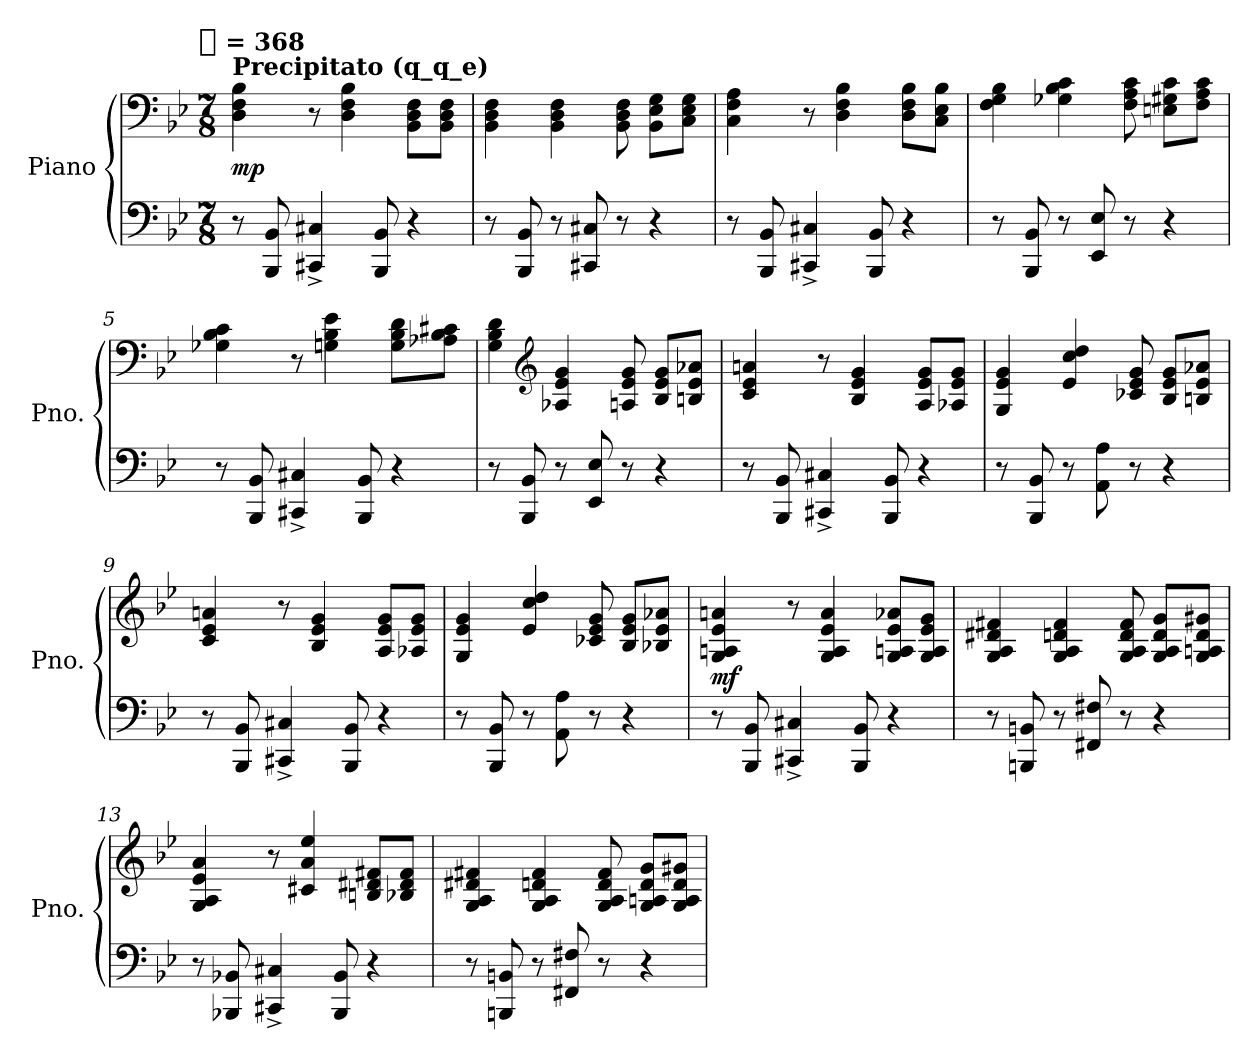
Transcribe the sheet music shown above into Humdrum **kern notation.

**kern	**kern	**dynam
*part1	*part1	*part1
*staff2	*staff1	*staff1/2
*I"Piano	*	*
*I'Pno.	*	*
*clefF4	*clefF4	*
*k[b-e-]	*k[b-e-]	*
*B-:	*B-:	*
!!LO:TX:omd:t=[8th] = 368
*M7/8	*M7/8	*
*MM184	*MM184	*
=1	=1	=1
!	!LO:TX:a:B:t=Precipitato (q_q_e)	!
8r	4D 4F 4B-	mp
8BBB- 8BB-	.	.
4CC#X^ 4C#X^	8r	.
.	4D 4F 4B-	.
8BBB- 8BB-	.	.
4r	8BB- 8D 8FL	.
.	8BB- 8D 8FJ	.
=2	=2	=2
8r	4BB- 4D 4F	.
8BBB- 8BB-	.	.
8r	4BB- 4D 4F	.
8CC#X 8C#X	.	.
8r	8BB- 8D 8F	.
4r	8BB- 8E- 8GL	.
.	8C 8E- 8GJ	.
=3	=3	=3
8r	4C 4F 4A	.
8BBB- 8BB-	.	.
4CC#X^ 4C#X^	8r	.
.	4D 4F 4B-	.
8BBB- 8BB-	.	.
4r	8D 8F 8B-L	.
.	8C 8E- 8B-J	.
=4	=4	=4
8r	4F 4G 4B-	.
8BBB- 8BB-	.	.
8r	4G-X 4B- 4c	.
8EE- 8E-	.	.
8r	8F 8A 8c	.
4r	8En 8G#X 8cL	.
.	8F 8A 8cJ	.
=5	=5	=5
8r	4G-X 4B- 4c	.
8BBB- 8BB-	.	.
4CC#X^ 4C#X^	8r	.
.	4Gn 4B- 4e-	.
8BBB- 8BB-	.	.
4r	8G 8B- 8dL	.
.	8A-X 8B- 8c#XJ	.
=6	=6	=6
8r	4G 4B- 4d	.
8BBB- 8BB-	.	.
*	*clefG2	*
8r	4A-X 4e- 4g	.
8EE- 8E-	.	.
8r	8An 8e- 8g	.
4r	8B- 8e- 8gL	.
.	8Bn 8e- 8a-XJ	.
=7	=7	=7
8r	4c 4e- 4an	.
8BBB- 8BB-	.	.
4CC#X^ 4C#X^	8r	.
.	4B- 4e- 4g	.
8BBB- 8BB-	.	.
4r	8A 8e- 8gL	.
.	8A-X 8e- 8gJ	.
=8	=8	=8
8r	4G 4e- 4g	.
8BBB- 8BB-	.	.
8r	4e- 4cc 4dd	.
8AA 8A	.	.
8r	8c-X 8e- 8g	.
4r	8B- 8e- 8gL	.
.	8Bn 8e- 8a-XJ	.
=9	=9	=9
8r	4c 4e- 4an	.
8BBB- 8BB-	.	.
4CC#X^ 4C#X^	8r	.
.	4B- 4e- 4g	.
8BBB- 8BB-	.	.
4r	8A 8e- 8gL	.
.	8A-X 8e- 8gJ	.
=10	=10	=10
8r	4G 4e- 4g	.
8BBB- 8BB-	.	.
8r	4e- 4cc 4dd	.
8AA 8A	.	.
8r	8c-X 8e- 8g	.
4r	8B- 8e- 8gL	.
.	8B-X 8e- 8a-XJ	.
=11	=11	=11
8r	4G 4An 4e- 4an	mf
8BBB- 8BB-	.	.
4CC#X^ 4C#X^	8r	.
.	4G 4A 4e- 4a	.
8BBB- 8BB-	.	.
4r	8G 8An 8e- 8a-XL	.
.	8G 8A 8e- 8gJ	.
=12	=12	=12
8r	4G 4A 4d#X 4f#X	.
8BBBn 8BBn	.	.
8r	4G 4A 4dn 4f#	.
8FF#X 8F#X	.	.
8r	8G 8A 8d 8f#	.
4r	8G 8A 8d 8gL	.
.	8G 8An 8d 8g#XJ	.
=13	=13	=13
8r	4G 4A 4e- 4a	.
8BBB-X 8BB-X	.	.
4CC#X^ 4C#X^	8r	.
.	4c#X 4a 4ee-	.
8BBB- 8BB-	.	.
4r	8Bn 8d#X 8f#XL	.
.	8B-X 8d# 8f#J	.
=14	=14	=14
8r	4G 4A 4d#X 4f#X	.
8BBBn 8BBn	.	.
8r	4G 4A 4dn 4f#	.
8FF#X 8F#X	.	.
8r	8G 8A 8d 8f#	.
4r	8G 8An 8d 8gL	.
.	8G 8A 8d 8g#XJ	.
=	=	=
*-	*-	*-
